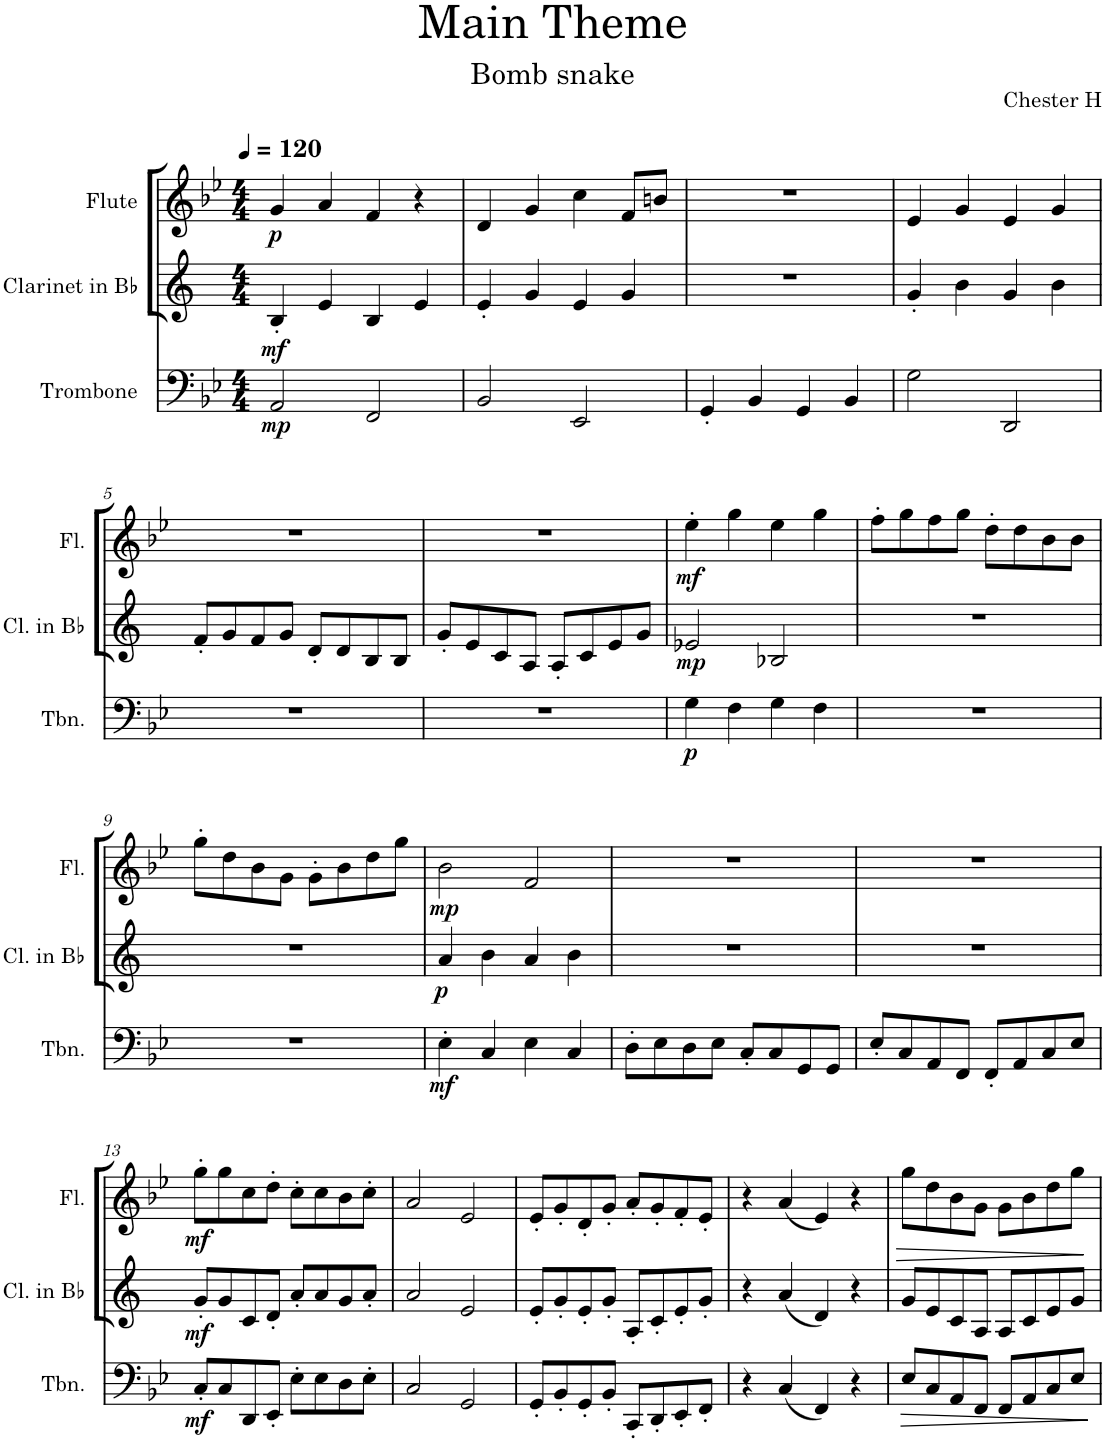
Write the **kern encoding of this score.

**kern	**dynam	**kern	**dynam	**kern	**dynam
*part3	*part3	*part2	*part2	*part1	*part1
*staff3	*staff3	*staff2	*staff2	*staff1	*staff1
*I"Trombone	*	*I"Clarinet in Bb	*	*I"Flute	*
*I'Tbn.	*	*I'Cl. in Bb	*	*I'Fl.	*
*clefF4	*	*clefG2	*	*clefG2	*
*	*	*Trd1c2	*	*	*
*k[b-e-]	*	*k[]	*	*k[b-e-]	*
*M4/4	*	*M4/4	*	*M4/4	*
*MM120	*	*MM120	*	*MM120	*
=1	=1	=1	=1	=1	=1
!	!LO:DY:b	!	!LO:DY:b	!	!LO:DY:b
2AA/	mp	4B'/	mf	4g/	p
.	.	4e/	.	4a/	.
2FF/	.	4B/	.	4f/	.
.	.	4e/	.	4r	.
=2	=2	=2	=2	=2	=2
2BB-/	.	4e'/	.	4d/	.
.	.	4g/	.	4g/	.
2EE-/	.	4e/	.	4cc\	.
.	.	4g/	.	8f/L	.
.	.	.	.	8bn/J	.
=3	=3	=3	=3	=3	=3
4GG'/	.	1r	.	1r	.
4BB-/	.	.	.	.	.
4GG/	.	.	.	.	.
4BB-/	.	.	.	.	.
=4	=4	=4	=4	=4	=4
2G\	.	4g'/	.	4e-/	.
.	.	4b\	.	4g/	.
2DD/	.	4g/	.	4e-/	.
.	.	4b\	.	4g/	.
!!LO:LB:g=z
=5	=5	=5	=5	=5	=5
1r	.	8f'/L	.	1r	.
.	.	8g/	.	.	.
.	.	8f/	.	.	.
.	.	8g/J	.	.	.
.	.	8d'/L	.	.	.
.	.	8d/	.	.	.
.	.	8B/	.	.	.
.	.	8B/J	.	.	.
=6	=6	=6	=6	=6	=6
1r	.	8g'/L	.	1r	.
.	.	8e/	.	.	.
.	.	8c/	.	.	.
.	.	8A/J	.	.	.
.	.	8A'/L	.	.	.
.	.	8c/	.	.	.
.	.	8e/	.	.	.
.	.	8g/J	.	.	.
=7	=7	=7	=7	=7	=7
!	!LO:DY:b	!	!LO:DY:b	!	!LO:DY:b
4G\	p	2e-X/	mp	4ee-'\	mf
4F\	.	.	.	4gg\	.
4G\	.	2B-X/	.	4ee-\	.
4F\	.	.	.	4gg\	.
=8	=8	=8	=8	=8	=8
1r	.	1r	.	8ff'\L	.
.	.	.	.	8gg\	.
.	.	.	.	8ff\	.
.	.	.	.	8gg\J	.
.	.	.	.	8dd'\L	.
.	.	.	.	8dd\	.
.	.	.	.	8b-\	.
.	.	.	.	8b-\J	.
!!LO:LB:g=z
=9	=9	=9	=9	=9	=9
1r	.	1r	.	8gg'\L	.
.	.	.	.	8dd\	.
.	.	.	.	8b-\	.
.	.	.	.	8g\J	.
.	.	.	.	8g'\L	.
.	.	.	.	8b-\	.
.	.	.	.	8dd\	.
.	.	.	.	8gg\J	.
=10	=10	=10	=10	=10	=10
!	!LO:DY:b	!	!LO:DY:b	!	!LO:DY:b
4E-'\	mf	4a/	p	2b-\	mp
4C/	.	4b\	.	.	.
4E-\	.	4a/	.	2f/	.
4C/	.	4b\	.	.	.
=11	=11	=11	=11	=11	=11
8D'\L	.	1r	.	1r	.
8E-\	.	.	.	.	.
8D\	.	.	.	.	.
8E-\J	.	.	.	.	.
8C'/L	.	.	.	.	.
8C/	.	.	.	.	.
8GG/	.	.	.	.	.
8GG/J	.	.	.	.	.
=12	=12	=12	=12	=12	=12
8E-'/L	.	1r	.	1r	.
8C/	.	.	.	.	.
8AA/	.	.	.	.	.
8FF/J	.	.	.	.	.
8FF'/L	.	.	.	.	.
8AA/	.	.	.	.	.
8C/	.	.	.	.	.
8E-/J	.	.	.	.	.
!!LO:LB:g=z
=13	=13	=13	=13	=13	=13
!	!LO:DY:b	!	!LO:DY:b	!	!LO:DY:b
8C'/L	mf	8g'/L	mf	8gg'\L	mf
8C/	.	8g/	.	8gg\	.
8DD/	.	8c/	.	8cc\	.
8EE-'/J	.	8d'/J	.	8dd'\J	.
8E-'\L	.	8a'/L	.	8cc'\L	.
8E-\	.	8a/	.	8cc\	.
8D\	.	8g/	.	8b-\	.
8E-'\J	.	8a'/J	.	8cc'\J	.
=14	=14	=14	=14	=14	=14
2C/	.	2a/	.	2a/	.
2GG/	.	2e/	.	2e-/	.
=15	=15	=15	=15	=15	=15
8GG'/L	.	8e'/L	.	8e-'/L	.
8BB-'/	.	8g'/	.	8g'/	.
8GG'/	.	8e'/	.	8d'/	.
8BB-'/J	.	8g'/J	.	8g'/J	.
8CC'/L	.	8A'/L	.	8a'/L	.
8DD'/	.	8c'/	.	8g'/	.
8EE-'/	.	8e'/	.	8f'/	.
8FF'/J	.	8g'/J	.	8e-'/J	.
=16	=16	=16	=16	=16	=16
4r	.	4r	.	4r	.
(4C/	.	(4a/	.	(4a/	.
4FF/)	.	4d/)	.	4e-/)	.
4r	.	4r	.	4r	.
=17	=17	=17	=17	=17	=17
!	!LO:HP:b	!	!	!	!LO:HP:b
8E-/L	>	8g/L	.	8gg\L	>
8C/	.	8e/	.	8dd\	.
8AA/	.	8c/	.	8b-\	.
8FF/J	.	8A/J	.	8g\J	.
8FF/L	.	8A/L	.	8g\L	.
8AA/	.	8c/	.	8b-\	.
8C/	.	8e/	.	8dd\	.
8E-/J	.	8g/J	.	8gg\J	.
.	]	.	.	.	]
=	=	=	=	=	=
*-	*-	*-	*-	*-	*-
